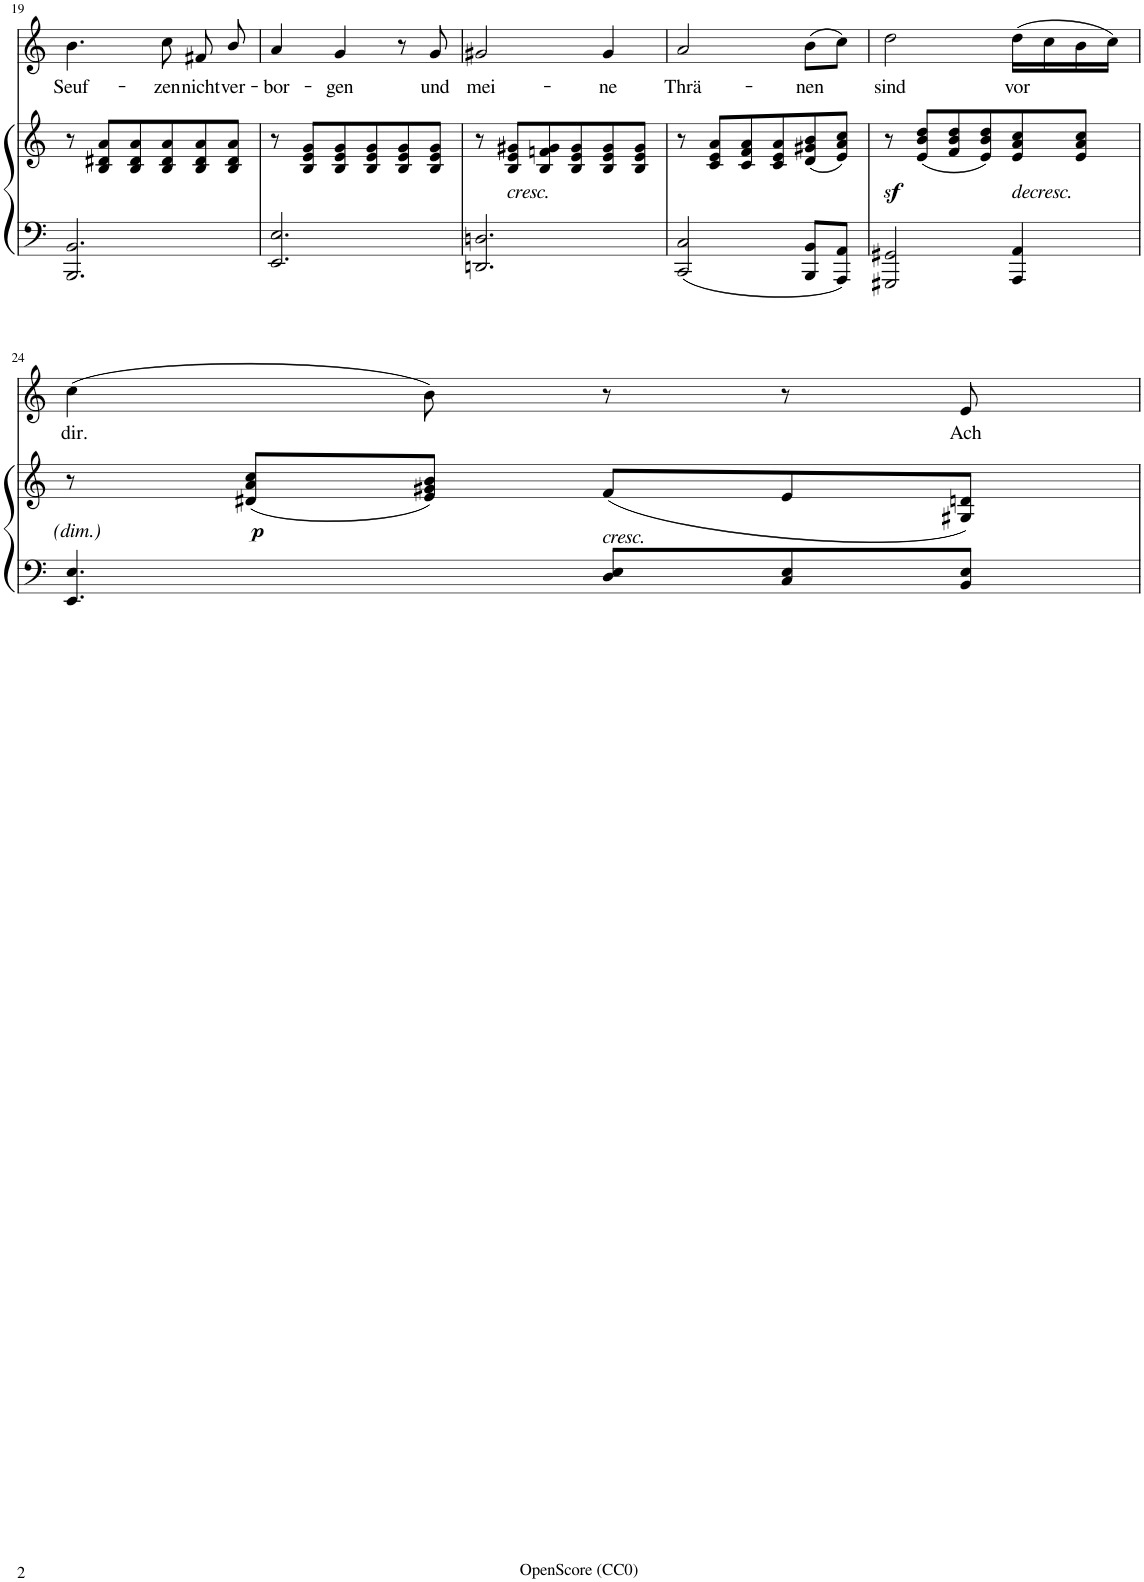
**kern	**kern	**dynam	**kern	**text
*part2	*part2	*part2	*part1	*part1
*staff3	*staff2	*staff2/3	*staff1	*staff1
*I"Pianoforte	*	*	*I"Singstimme Voice	*
*I'Pno	*	*	*	*
!!LO:PB:g=z
*clefF4	*clefG2	*	*clefG2	*
*k[]	*k[]	*	*k[]	*
*M3/4	*M3/4	*	*M3/4	*
=19	=19	=19	=19	=19
!	!	!	!	!LO:LY:b
2.BBB/ 2.BB/	8r	.	4.b\	Seuf-
.	8B/ 8d#X/ 8a/L	.	.	.
.	8B/ 8d#/ 8a/	.	.	.
!	!	!	!	!LO:LY:b
.	8B/ 8d#/ 8a/	.	8cc\	-zen
!	!	!	!	!LO:LY:b
.	8B/ 8d#/ 8a/	.	8f#X/	nicht
!	!	!	!	!LO:LY:b
.	8B/ 8d#/ 8a/J	.	8b/	ver-
=20	=20	=20	=20	=20
!	!	!	!	!LO:LY:b
2.EE/ 2.E/	8r	.	4a/	-bor-
.	8B/ 8e/ 8g/L	.	.	.
!	!	!	!	!LO:LY:b
.	8B/ 8e/ 8g/	.	4g/	-gen
.	8B/ 8e/ 8g/	.	.	.
.	8B/ 8e/ 8g/	.	8r	.
!	!	!	!	!LO:LY:b
.	8B/ 8e/ 8g/J	.	8g/	und
=21	=21	=21	=21	=21
!	!	!	!	!LO:LY:b
2.DDn/ 2.Dn/	8r	.	2g#X/	mei-
!	!LO:TX:b:i:t=cresc.	!	!	!
.	8B/ 8e/ 8g#X/L	.	.	.
.	8B/ 8fn/ 8g#/	.	.	.
.	8B/ 8e/ 8g#/	.	.	.
!	!	!	!	!LO:LY:b
.	8B/ 8e/ 8g#/	.	4g#/	-ne
.	8B/ 8e/ 8g#/J	.	.	.
=22	=22	=22	=22	=22
!	!	!	!	!LO:LY:b
2CC/ 2C/	8r	.	2a/	Thrä-
.	8c/ 8e/ 8a/L	.	.	.
.	8c/ 8f/ 8a/	.	.	.
.	8c/ 8e/ 8a/	.	.	.
!	!	!	!	!LO:LY:b
8BBB/ 8BB/L	(8d/ 8g#X/ 8b/	.	(8b\L	-nen
8AAA/ 8AA/J	8e/ 8a/ 8cc/J)	.	8cc\J)	.
=23	=23	=23	=23	=23
!	!	!LO:DY:b	!	!LO:LY:b
2GGG#X/ 2GG#X/	8r	sf	2dd\	sind
.	(8e/ 8b/ 8dd/L	.	.	.
.	8f/ 8b/ 8dd/	.	.	.
.	8e/ 8b/ 8dd/)	.	.	.
!	!LO:TX:b:i:t=decresc.	!	!	!
!	!	!	!	!LO:LY:b
4AAA/ 4AA/	8e/ 8a/ 8cc/	.	(16dd\LL	vor
.	.	.	16cc\	.
.	8e/ 8a/ 8cc/J	.	16b\	.
.	.	.	16cc\JJ)	.
!!LO:LB:g=z
=24	=24	=24	=24	=24
!	!	!	!	!LO:LY:b
4.EE/ 4.E/	8r	.	(4cc\	dir.
!	!	!LO:DY:b	!	!
.	(8d#X/ 8a/ 8cc/L	p	.	.
.	8e/ 8g#X/ 8b/J)	.	8b\)	.
!	!LO:TX:b:i:t=cresc.	!	!	!
8D/ 8E/L	(8f/L	.	8r	.
8C/ 8E/	8e/	.	8r	.
!	!	!	!	!LO:LY:b
8BB/ 8E/J	8G#X/ 8dn/J)	.	8e/	Ach
=	=	=	=	=
*-	*-	*-	*-	*-
